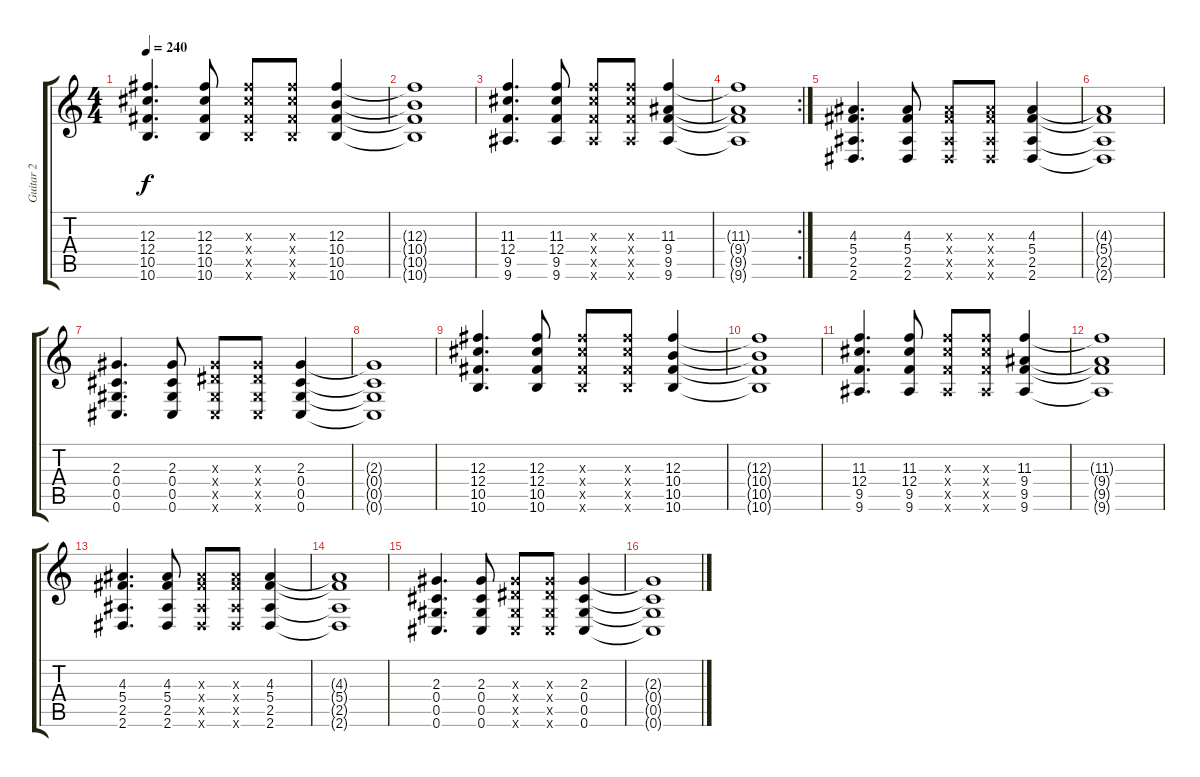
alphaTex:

\track ("Guitar 2" "Guitar 2") {instrument distortionguitar}
\staff {score tabs}
\tuning (Eb4 Bb3 Gb3 Db3 Ab2 Db2) {hide}
\ts (4 4)
\tempo 240
\clef g2
\ks c
(12.3 12.4 10.5 10.6).4{d dy f} (12.3 12.4 10.5 10.6).8 (12.3{x} 12.4{x} 10.5{x} 10.6{x}).8 (12.3{x} 12.4{x} 10.5{x} 10.6{x}).8 (12.3 10.4 10.5 10.6).4 |
(12.3{t} 10.4{t} 10.5{t} 10.6{t}).1 |
(11.3 12.4 9.5 9.6).4{d} (11.3 12.4 9.5 9.6).8 (11.3{x} 12.4{x} 9.5{x} 9.6{x}).8 (11.3{x} 12.4{x} 9.5{x} 9.6{x}).8 (11.3 9.4 9.5 9.6).4 |
\rc 2
(11.3{t} 9.4{t} 9.5{t} 9.6{t}).1 |
(4.3 5.4 2.5 2.6).4{d volume 9} (4.3 5.4 2.5 2.6).8 (4.3{x} 5.4{x} 2.5{x} 2.6{x}).8 (4.3{x} 5.4{x} 2.5{x} 2.6{x}).8 (4.3 5.4 2.5 2.6).4 |
(4.3{t} 5.4{t} 2.5{t} 2.6{t}).1 |
(2.3 0.4 0.5 0.6).4{d} (2.3 0.4 0.5 0.6).8 (2.3{x} 2.4{x} 0.5{x} 0.6{x}).8 (2.3{x} 2.4{x} 0.5{x} 0.6{x}).8 (2.3 0.4 0.5 0.6).4 |
(2.3{t} 0.4{t} 0.5{t} 0.6{t}).1 |
(12.3 12.4 10.5 10.6).4{d volume 5} (12.3 12.4 10.5 10.6).8 (12.3{x} 12.4{x} 10.5{x} 10.6{x}).8 (12.3{x} 12.4{x} 10.5{x} 10.6{x}).8 (12.3 10.4 10.5 10.6).4 |
(12.3{t} 10.4{t} 10.5{t} 10.6{t}).1 |
(11.3 12.4 9.5 9.6).4{d} (11.3 12.4 9.5 9.6).8 (11.3{x} 12.4{x} 9.5{x} 9.6{x}).8 (11.3{x} 12.4{x} 9.5{x} 9.6{x}).8 (11.3 9.4 9.5 9.6).4 |
(11.3{t} 9.4{t} 9.5{t} 9.6{t}).1 |
(4.3 5.4 2.5 2.6).4{d volume 0} (4.3 5.4 2.5 2.6).8 (4.3{x} 5.4{x} 2.5{x} 2.6{x}).8 (4.3{x} 5.4{x} 2.5{x} 2.6{x}).8 (4.3 5.4 2.5 2.6).4 |
(4.3{t} 5.4{t} 2.5{t} 2.6{t}).1 |
(2.3 0.4 0.5 0.6).4{d} (2.3 0.4 0.5 0.6).8 (2.3{x} 2.4{x} 0.5{x} 0.6{x}).8 (2.3{x} 2.4{x} 0.5{x} 0.6{x}).8 (2.3 0.4 0.5 0.6).4 |
(2.3{t} 0.4{t} 0.5{t} 0.6{t}).1
